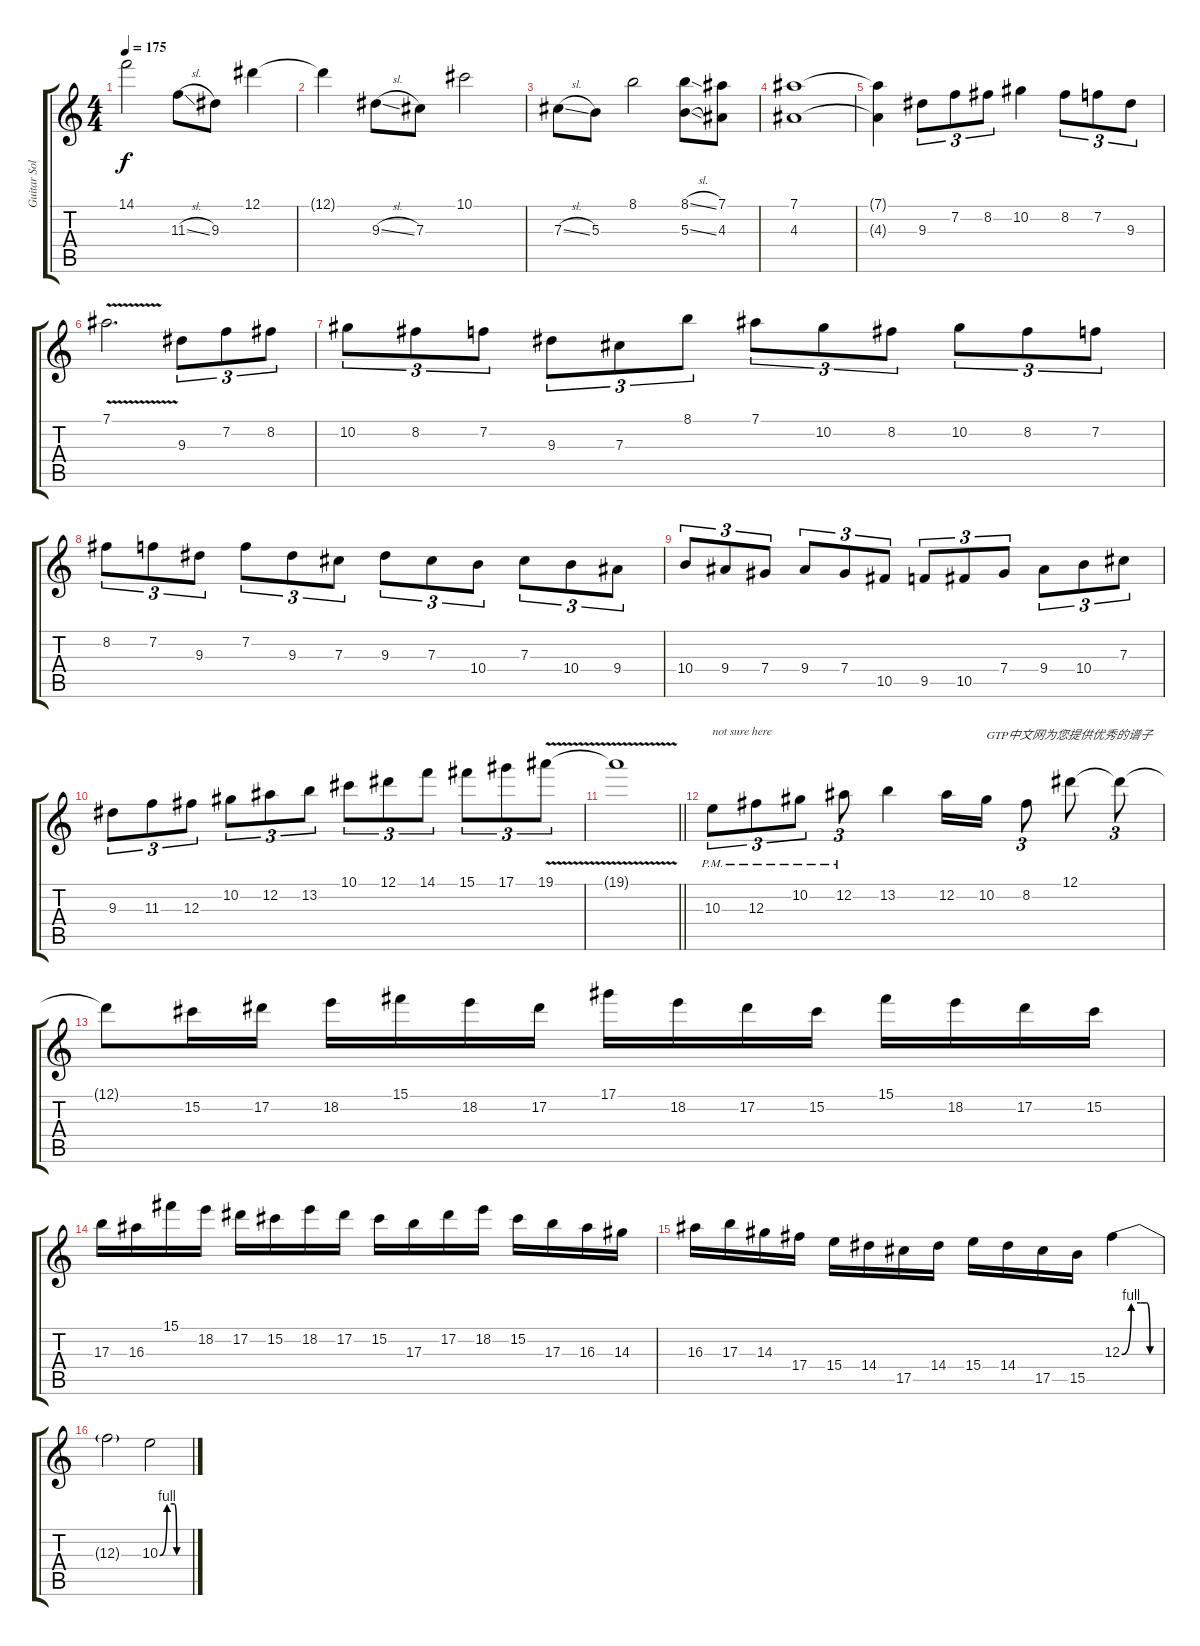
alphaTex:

\track ("Guitar Solo" "Guitar Sol") {instrument distortionguitar}
\staff {score tabs}
\tuning (Eb4 Bb3 Gb3 Db3 Ab2 Eb2) {hide}
\ts (4 4)
\tempo 175
\clef g2
\ks c
14.1.2{dy f} 11.3{sl}.8 9.3.8 12.1.4 |
12.1{t}.4 9.3{sl}.8 7.3.8 10.1.2 |
7.3{sl}.8 5.3.8 8.1.2 (8.1{sl} 5.3{sl}).8 (7.1 4.3).8 |
(7.1 4.3).1 |
(7.1{t} 4.3{t}).4 9.3.8{tu (3 2)} 7.2.8{tu (3 2)} 8.2.8{tu (3 2)} 10.2.4 8.2.8{tu (3 2)} 7.2.8{tu (3 2)} 9.3.8{tu (3 2)} |
7.1{v}.2{d} 9.3.8{tu (3 2)} 7.2.8{tu (3 2)} 8.2.8{tu (3 2)} |
10.2.8{tu (3 2)} 8.2.8{tu (3 2)} 7.2.8{tu (3 2)} 9.3.8{tu (3 2)} 7.3.8{tu (3 2)} 8.1.8{tu (3 2)} 7.1.8{tu (3 2)} 10.2.8{tu (3 2)} 8.2.8{tu (3 2)} 10.2.8{tu (3 2)} 8.2.8{tu (3 2)} 7.2.8{tu (3 2)} |
8.2.8{tu (3 2)} 7.2.8{tu (3 2)} 9.3.8{tu (3 2)} 7.2.8{tu (3 2)} 9.3.8{tu (3 2)} 7.3.8{tu (3 2)} 9.3.8{tu (3 2)} 7.3.8{tu (3 2)} 10.4.8{tu (3 2)} 7.3.8{tu (3 2)} 10.4.8{tu (3 2)} 9.4.8{tu (3 2)} |
10.4.8{tu (3 2)} 9.4.8{tu (3 2)} 7.4.8{tu (3 2)} 9.4.8{tu (3 2)} 7.4.8{tu (3 2)} 10.5.8{tu (3 2)} 9.5.8{tu (3 2)} 10.5.8{tu (3 2)} 7.4.8{tu (3 2)} 9.4.8{tu (3 2)} 10.4.8{tu (3 2)} 7.3.8{tu (3 2)} |
9.3.8{tu (3 2)} 11.3.8{tu (3 2)} 12.3.8{tu (3 2)} 10.2.8{tu (3 2)} 12.2.8{tu (3 2)} 13.2.8{tu (3 2)} 10.1.8{tu (3 2)} 12.1.8{tu (3 2)} 14.1.8{tu (3 2)} 15.1.8{tu (3 2)} 17.1.8{tu (3 2)} 19.1{v}.8{tu (3 2)} |
\barLineRight lightlight
19.1{t}.1 |
10.3{pm}.8{tu (3 2) txt "not sure here"} 12.3{pm}.8{tu (3 2)} 10.2{pm}.8{tu (3 2)} 12.2{pm}.8{tu (3 2)} 13.2.4 12.2.16 10.2.16{txt "GTP中文网为您提供优秀的谱子"} 8.2.8{tu (3 2)} 12.1.8 12.1{t}.8{tu (3 2)} |
12.1{t}.8 15.2.16 17.2.16 18.2.16 15.1.16 18.2.16 17.2.16 17.1.16 18.2.16 17.2.16 15.2.16 15.1.16 18.2.16 17.2.16 15.2.16 |
17.3.16 16.3.16 15.1.16 18.2.16 17.2.16 15.2.16 18.2.16 17.2.16 15.2.16 17.3.16 17.2.16 18.2.16 15.2.16 17.3.16 16.3.16 14.3.16 |
16.3.16 17.3.16 14.3.16 17.4.16 15.4.16 14.4.16 17.5.16 14.4.16 15.4.16 14.4.16 17.5.16 15.5.16 12.3{be (custom 0 0 15 4 30 4 40 4 45 0 60 0)}.4 |
12.3{t}.2 10.3{be (custom 0 0 15 4 30 4 35 0 45 0 60 0)}.2
